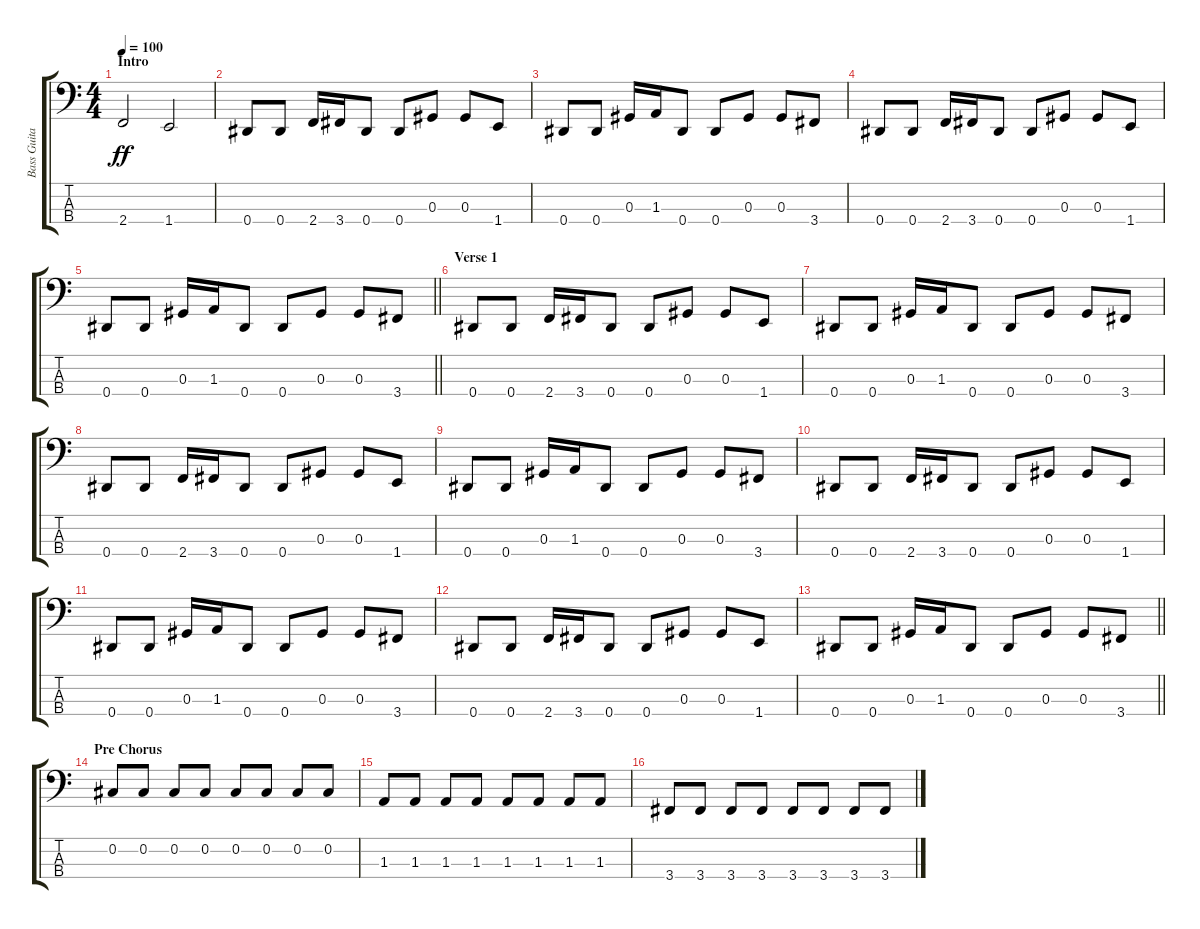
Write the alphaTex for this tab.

\track ("Bass Guitar" "Bass Guita") {instrument electricbassfinger}
\staff {score tabs}
\tuning (Gb2 Db2 Ab1 Eb1) {hide}
\ts (4 4)
\section ("" "Intro")
\tempo 100
\clef f4
\ks c
2.4.2{dy ff instrument electricbassfinger} 1.4.2 |
0.4.8 0.4.8 2.4.16 3.4.16 0.4.8 0.4.8 0.3.8 0.3.8 1.4.8 |
0.4.8 0.4.8 0.3.16 1.3.16 0.4.8 0.4.8 0.3.8 0.3.8 3.4.8 |
0.4.8 0.4.8 2.4.16 3.4.16 0.4.8 0.4.8 0.3.8 0.3.8 1.4.8 |
\barLineRight lightlight
0.4.8 0.4.8 0.3.16 1.3.16 0.4.8 0.4.8 0.3.8 0.3.8 3.4.8 |
\section ("" "Verse 1")
0.4.8 0.4.8 2.4.16 3.4.16 0.4.8 0.4.8 0.3.8 0.3.8 1.4.8 |
0.4.8 0.4.8 0.3.16 1.3.16 0.4.8 0.4.8 0.3.8 0.3.8 3.4.8 |
0.4.8 0.4.8 2.4.16 3.4.16 0.4.8 0.4.8 0.3.8 0.3.8 1.4.8 |
0.4.8 0.4.8 0.3.16 1.3.16 0.4.8 0.4.8 0.3.8 0.3.8 3.4.8 |
0.4.8 0.4.8 2.4.16 3.4.16 0.4.8 0.4.8 0.3.8 0.3.8 1.4.8 |
0.4.8 0.4.8 0.3.16 1.3.16 0.4.8 0.4.8 0.3.8 0.3.8 3.4.8 |
0.4.8 0.4.8 2.4.16 3.4.16 0.4.8 0.4.8 0.3.8 0.3.8 1.4.8 |
\barLineRight lightlight
0.4.8 0.4.8 0.3.16 1.3.16 0.4.8 0.4.8 0.3.8 0.3.8 3.4.8 |
\section ("" "Pre Chorus")
0.2.8 0.2.8 0.2.8 0.2.8 0.2.8 0.2.8 0.2.8 0.2.8 |
1.3.8 1.3.8 1.3.8 1.3.8 1.3.8 1.3.8 1.3.8 1.3.8 |
3.4.8 3.4.8 3.4.8 3.4.8 3.4.8 3.4.8 3.4.8 3.4.8
